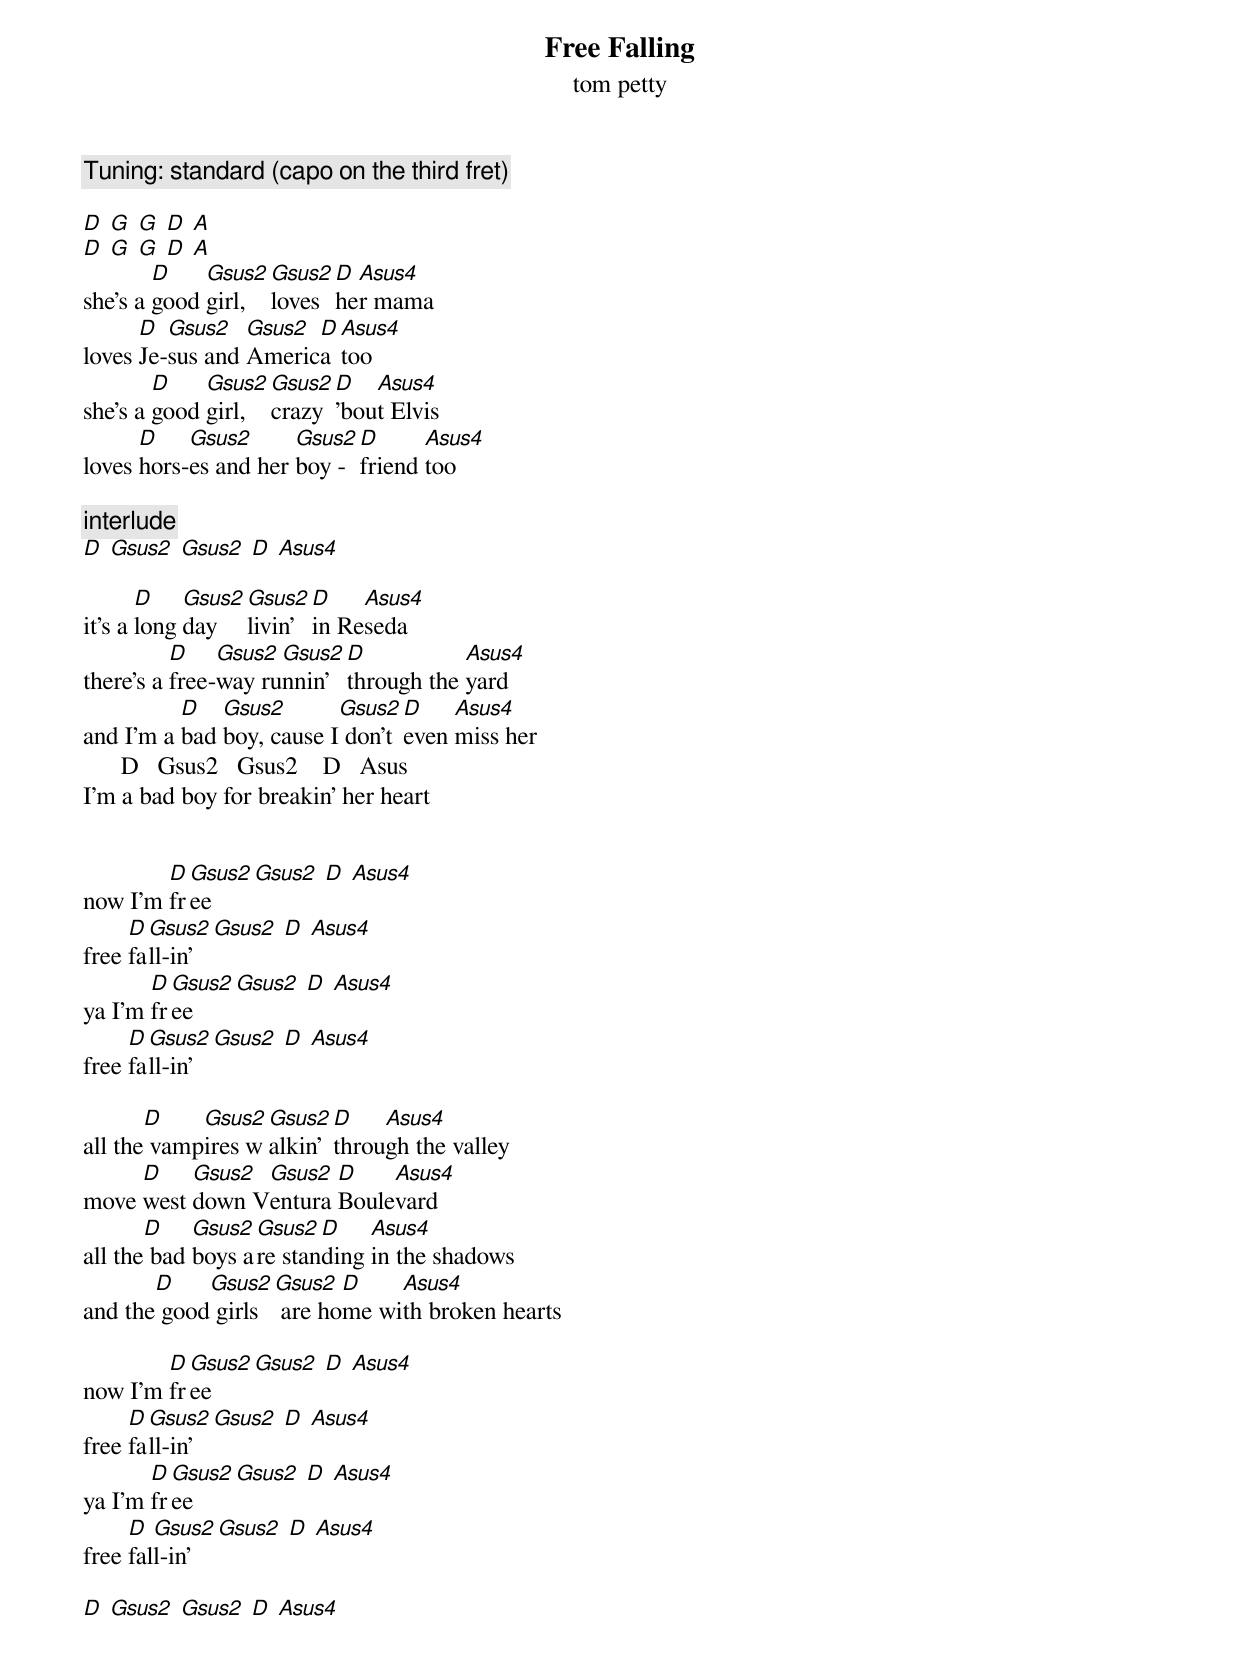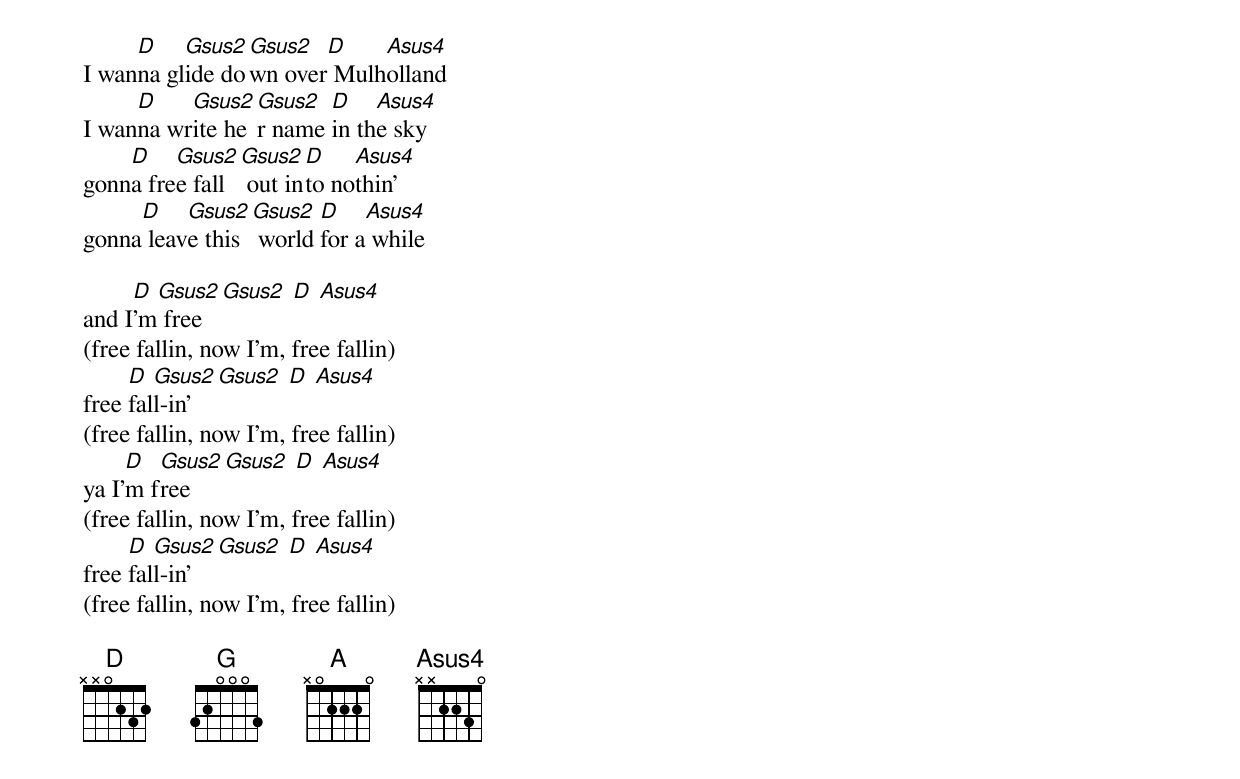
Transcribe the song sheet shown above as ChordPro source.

{title: Free Falling}
{subtitle: tom petty}

{c:Tuning: standard (capo on the third fret)}

[D] [G] [G] [D] [A]
[D] [G] [G] [D] [A]
she's a [D]good [Gsus2]girl, [Gsus2]loves [D]he[Asus4]r mama
loves [D]Je-[Gsus2]sus and [Gsus2]Americ[D]a [Asus4]too
she's a [D]good [Gsus2]girl, [Gsus2]crazy [D]'bou[Asus4]t Elvis
loves [D]hors-[Gsus2]es and her [Gsus2]boy - [D]friend [Asus4]too

{c:interlude}
[D] [Gsus2] [Gsus2] [D] [Asus4]

it's a [D]long [Gsus2]day   [Gsus2]livin' [D]in Re[Asus4]seda
there's a [D]free-[Gsus2]way ru[Gsus2]nnin' [D]through the [Asus4]yard
and I'm a [D]bad [Gsus2]boy, cause I[Gsus2] don't [D]even [Asus4]miss her
      D   Gsus2   Gsus2    D   Asus
I'm a bad boy for breakin' her heart


now I'm [D]fr[Gsus2]ee [Gsus2] [D] [Asus4]
free [D]fa[Gsus2]ll-in' [Gsus2] [D] [Asus4]
ya I'm [D]fr[Gsus2]ee [Gsus2] [D] [Asus4]
free [D]fa[Gsus2]ll-in' [Gsus2] [D] [Asus4]

all the[D] vamp[Gsus2]ires w[Gsus2]alkin' [D]throu[Asus4]gh the valley
move [D]west [Gsus2]down V[Gsus2]entura [D]Boule[Asus4]vard
all the[D] bad [Gsus2]boys a[Gsus2]re stan[D]ding [Asus4]in the shadows
and the[D] good[Gsus2] girls[Gsus2] are ho[D]me wi[Asus4]th broken hearts

now I'm [D]fr[Gsus2]ee [Gsus2] [D] [Asus4]
free [D]fa[Gsus2]ll-in' [Gsus2] [D] [Asus4]
ya I'm [D]fr[Gsus2]ee [Gsus2] [D] [Asus4]
free [D]fal[Gsus2]l-in' [Gsus2] [D] [Asus4]

[D] [Gsus2] [Gsus2] [D] [Asus4]

I wan[D]na gl[Gsus2]ide do[Gsus2]wn over[D] Mulh[Asus4]olland
I wan[D]na wr[Gsus2]ite he[Gsus2]r name [D]in th[Asus4]e sky
gonn[D]a fre[Gsus2]e fall[Gsus2] out in[D]to no[Asus4]thin'
gonna[D] leav[Gsus2]e this[Gsus2] world [D]for a[Asus4] while

and I[D]'m[Gsus2] free [Gsus2] [D] [Asus4]
(free fallin, now I'm, free fallin)
free [D]fal[Gsus2]l-in' [Gsus2] [D] [Asus4]
(free fallin, now I'm, free fallin)
ya I'[D]m f[Gsus2]ree [Gsus2] [D] [Asus4]
(free fallin, now I'm, free fallin)
free [D]fal[Gsus2]l-in' [Gsus2] [D] [Asus4]
(free fallin, now I'm, free fallin)

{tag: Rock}
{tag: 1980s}
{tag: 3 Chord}
